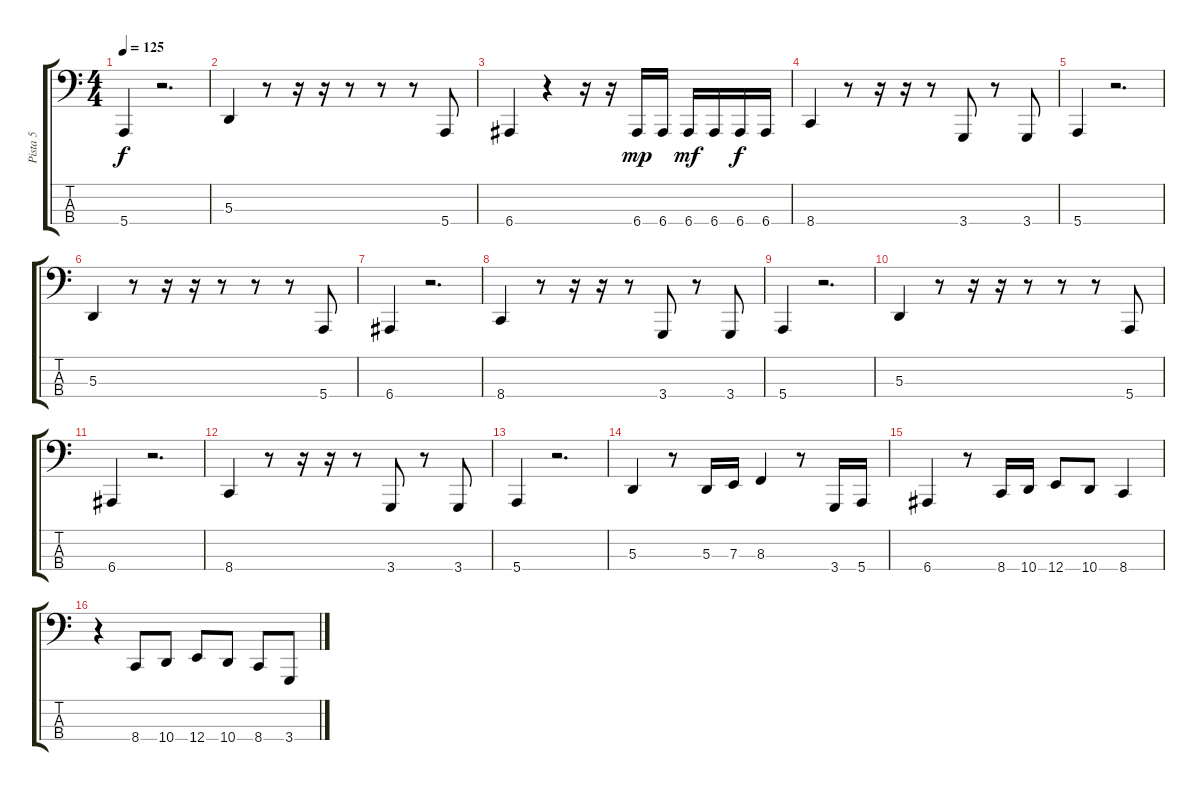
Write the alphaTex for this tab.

\track ("Pista 5" "Pista 5") {instrument timpani}
\staff {score tabs}
\tuning (G2 D2 A1 E1) {hide}
\ts (4 4)
\tempo 125
\clef f4
\ks c
5.4.4{dy f} r.2{d} |
5.3.4 r.8 r.16 r.16 r.8 r.8 r.8 5.4.8 |
6.4.4 r.4 r.16 r.16 6.4.16{dy mp} 6.4.16 6.4.16{dy mf} 6.4.16 6.4.16{dy f} 6.4.16 |
8.4.4 r.8 r.16 r.16 r.8 3.4.8 r.8 3.4.8 |
5.4.4 r.2{d} |
5.3.4 r.8 r.16 r.16 r.8 r.8 r.8 5.4.8 |
6.4.4 r.2{d} |
8.4.4 r.8 r.16 r.16 r.8 3.4.8 r.8 3.4.8 |
5.4.4 r.2{d} |
5.3.4 r.8 r.16 r.16 r.8 r.8 r.8 5.4.8 |
6.4.4 r.2{d} |
8.4.4 r.8 r.16 r.16 r.8 3.4.8 r.8 3.4.8 |
5.4.4 r.2{d} |
5.3.4 r.8 5.3.16 7.3.16 8.3.4 r.8 3.4.16 5.4.16 |
6.4.4 r.8 8.4.16 10.4.16 12.4.8 10.4.8 8.4.4 |
r.4 8.4.8 10.4.8 12.4.8 10.4.8 8.4.8 3.4.8
